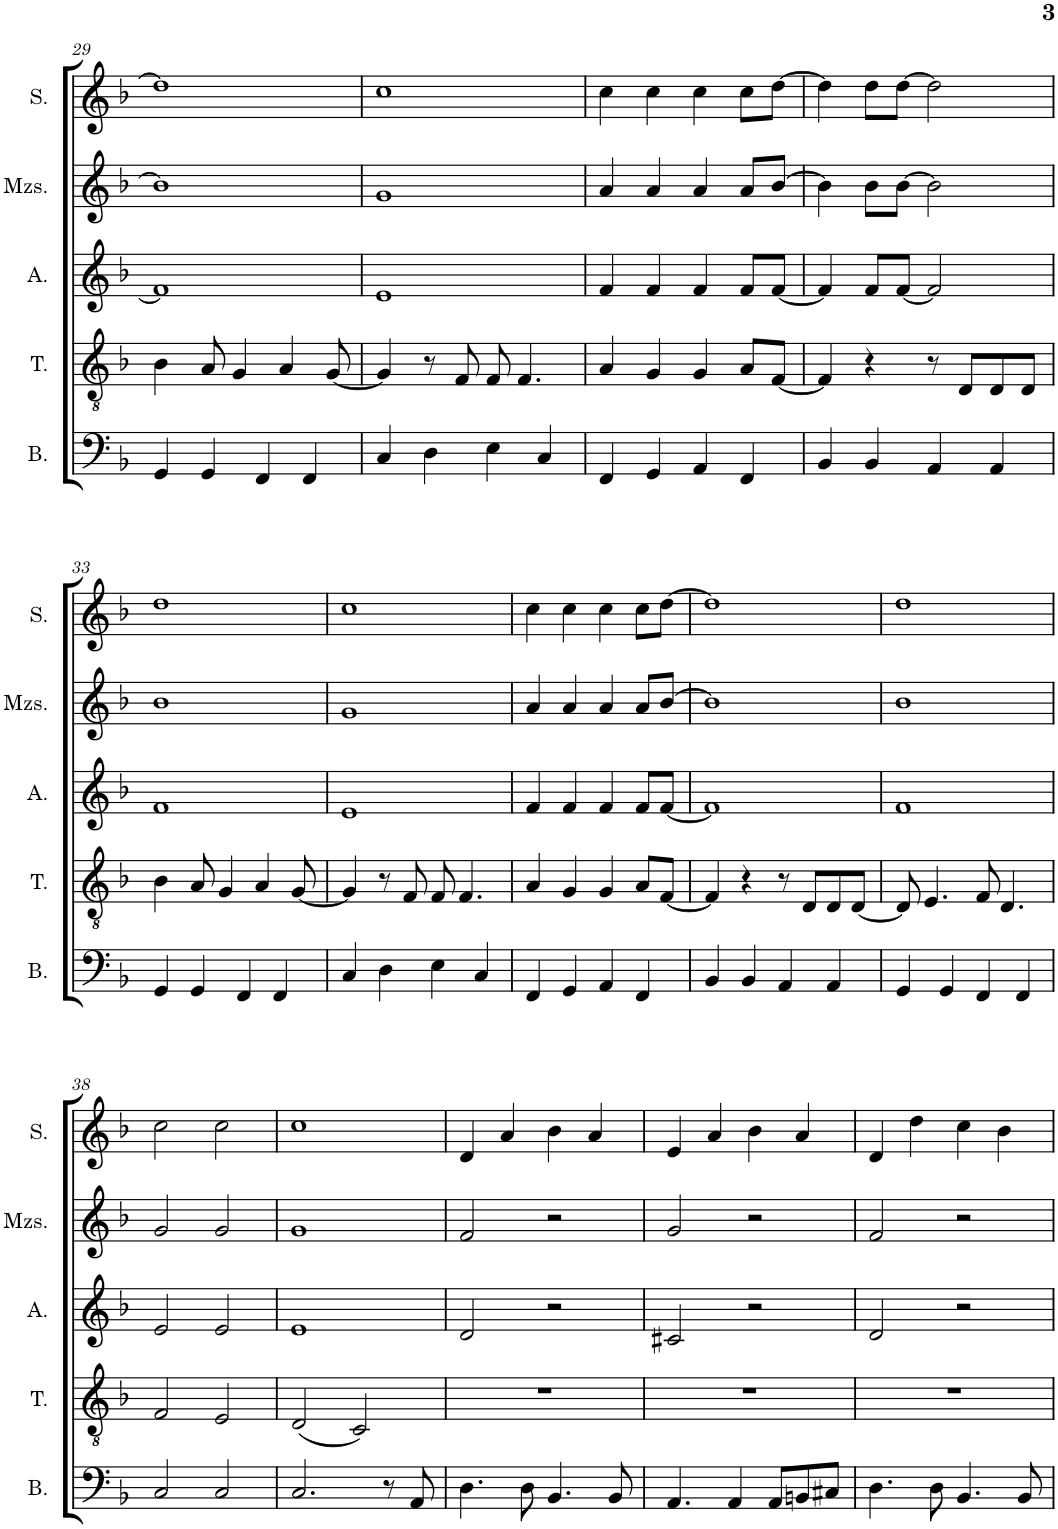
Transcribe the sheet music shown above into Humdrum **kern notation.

**kern	**kern	**kern	**kern	**kern
*part5	*part4	*part3	*part2	*part1
*staff5	*staff4	*staff3	*staff2	*staff1
*I"Bass	*I"Tenor	*I"Alto	*I"Mezzo	*I"Soprano
*I'B.	*I'T.	*I'A.	*	*I'S.
!!LO:PB:g=z
*clefF4	*clefGv2	*clefG2	*clefG2	*clefG2
*k[b-]	*k[b-]	*k[b-]	*k[b-]	*k[b-]
*M4/4	*M4/4	*M4/4	*M4/4	*M4/4
*met(c)	*met(c)	*met(c)	*met(c)	*met(c)
=29	=29	=29	=29	=29
4GG/	4B-\	1f]	1b-]	1dd]
4GG/	8A/	.	.	.
.	4G/	.	.	.
4FF/	.	.	.	.
.	4A/	.	.	.
4FF/	.	.	.	.
.	[8G/	.	.	.
=30	=30	=30	=30	=30
4C/	4G/]	1e	1g	1cc
4D\	8r	.	.	.
.	8F/	.	.	.
4E\	8F/	.	.	.
.	4.F/	.	.	.
4C/	.	.	.	.
=31	=31	=31	=31	=31
4FF/	4A/	4f/	4a/	4cc\
4GG/	4G/	4f/	4a/	4cc\
4AA/	4G/	4f/	4a/	4cc\
4FF/	8A/L	8f/L	8a/L	8cc\L
.	[8F/J	[8f/J	[8b-/J	[8dd\J
=32	=32	=32	=32	=32
4BB-/	4F/]	4f/]	4b-\]	4dd\]
4BB-/	4r	8f/L	8b-\L	8dd\L
.	.	[8f/J	[8b-\J	[8dd\J
4AA/	8r	2f/]	2b-\]	2dd\]
.	8D/L	.	.	.
4AA/	8D/	.	.	.
.	8D/J	.	.	.
!!LO:LB:g=z
=33	=33	=33	=33	=33
4GG/	4B-\	1f	1b-	1dd
4GG/	8A/	.	.	.
.	4G/	.	.	.
4FF/	.	.	.	.
.	4A/	.	.	.
4FF/	.	.	.	.
.	[8G/	.	.	.
=34	=34	=34	=34	=34
4C/	4G/]	1e	1g	1cc
4D\	8r	.	.	.
.	8F/	.	.	.
4E\	8F/	.	.	.
.	4.F/	.	.	.
4C/	.	.	.	.
=35	=35	=35	=35	=35
4FF/	4A/	4f/	4a/	4cc\
4GG/	4G/	4f/	4a/	4cc\
4AA/	4G/	4f/	4a/	4cc\
4FF/	8A/L	8f/L	8a/L	8cc\L
.	[8F/J	[8f/J	[8b-/J	[8dd\J
=36	=36	=36	=36	=36
4BB-/	4F/]	1f]	1b-]	1dd]
4BB-/	4r	.	.	.
4AA/	8r	.	.	.
.	8D/L	.	.	.
4AA/	8D/	.	.	.
.	[8D/J	.	.	.
=37	=37	=37	=37	=37
4GG/	8D/]	1f	1b-	1dd
.	4.E/	.	.	.
4GG/	.	.	.	.
4FF/	8F/	.	.	.
.	4.D/	.	.	.
4FF/	.	.	.	.
!!LO:LB:g=z
=38	=38	=38	=38	=38
2C/	2F/	2e/	2g/	2cc\
2C/	2E/	2e/	2g/	2cc\
=39	=39	=39	=39	=39
2.C/	(2D/	1e	1g	1cc
.	2C/)	.	.	.
8r	.	.	.	.
8AA/	.	.	.	.
=40	=40	=40	=40	=40
4.D\	1r	2d/	2f/	4d/
.	.	.	.	4a/
8D\	.	.	.	.
4.BB-/	.	2r	2r	4b-\
.	.	.	.	4a/
8BB-/	.	.	.	.
=41	=41	=41	=41	=41
4.AA/	1r	2c#X/	2g/	4e/
.	.	.	.	4a/
4AA/	.	.	.	.
.	.	2r	2r	4b-\
8AA/L	.	.	.	.
8BBn/	.	.	.	4a/
8C#X/J	.	.	.	.
=42	=42	=42	=42	=42
4.D\	1r	2d/	2f/	4d/
.	.	.	.	4dd\
8D\	.	.	.	.
4.BB-/	.	2r	2r	4cc\
.	.	.	.	4b-\
8BB-/	.	.	.	.
=	=	=	=	=
*-	*-	*-	*-	*-
